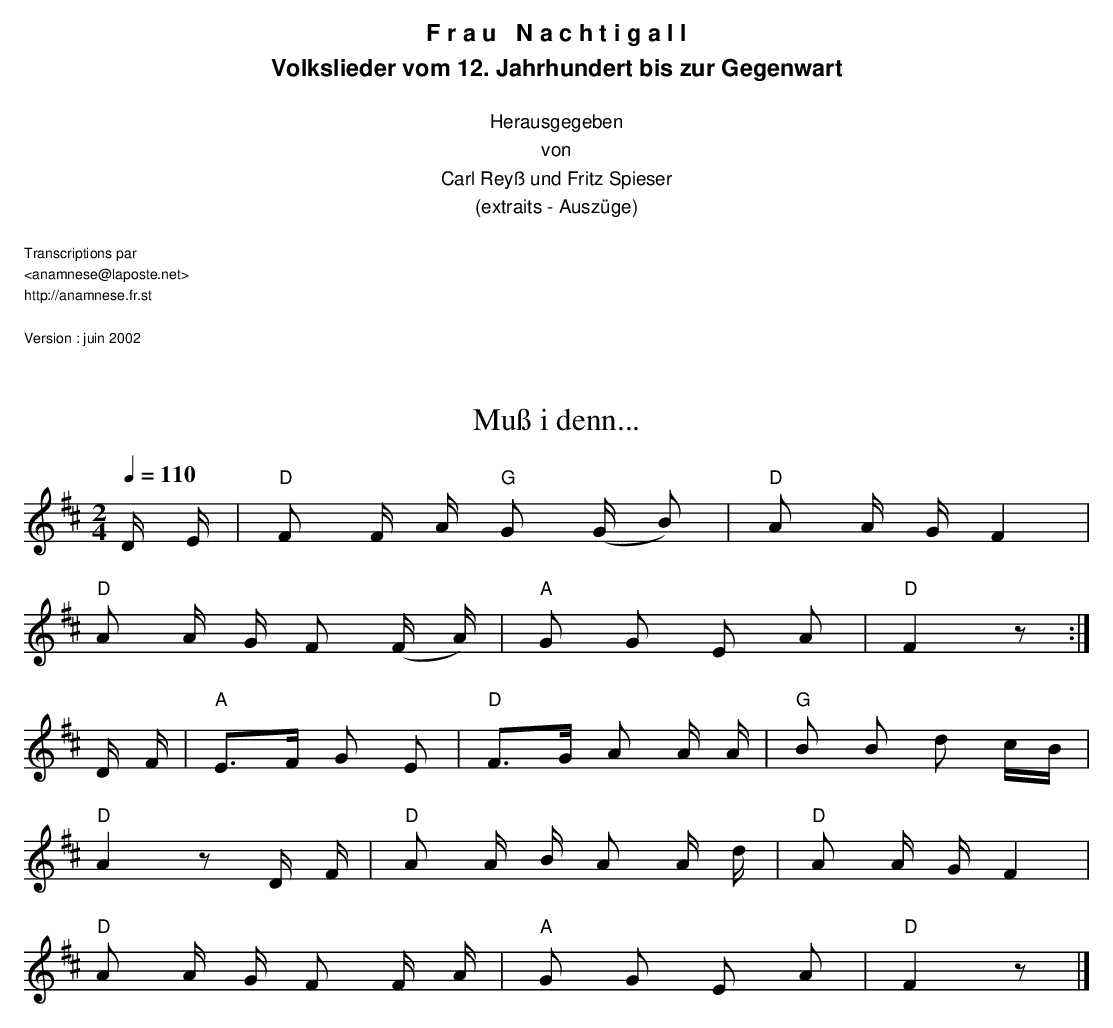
X:1
T:Muß i denn...
M:2/4
L:1/8
Q:1/4=110
K:D
D/ E/ | "D"F F/ A/ "G"G (G/ B) | "D"A A/ G/ F2 |
"D"A A/ G/ F (F/ A/) | "A"G G E A | "D"F2 z :|
D/ F/ | "A"E>F G E | "D"F>G A A/ A/ | "G"B B d c/B/ |
"D"A2 z D/ F/ | "D"A A/ B/ A A/ d/ | "D"A A/ G/ F2 |
"D"A A/ G/ F F/ A/ | "A"G G E A | "D"F2 z |]
